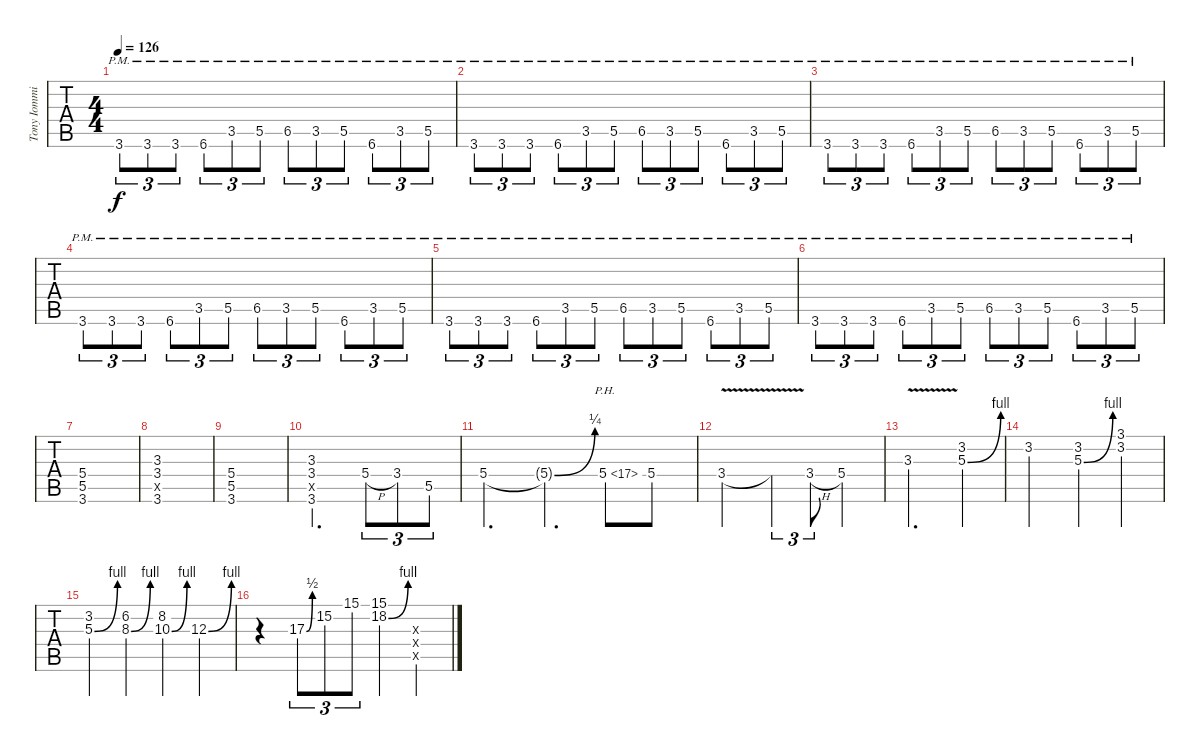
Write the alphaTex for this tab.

\track ("Tony Iommi" "Tony Iommi") {instrument distortionguitar}
\staff {tabs}
\tuning (E4 B3 G3 D3 A2 E2) {hide}
\ts (4 4)
\tempo 126
\clef g2
\ks bb
3.6{pm}.8{tu (3 2) dy f} 3.6{pm}.8{tu (3 2)} 3.6{pm}.8{tu (3 2)} 6.6{pm}.8{tu (3 2)} 3.5{pm}.8{tu (3 2)} 5.5{pm}.8{tu (3 2)} 6.5{pm}.8{tu (3 2)} 3.5{pm}.8{tu (3 2)} 5.5{pm}.8{tu (3 2)} 6.6{pm}.8{tu (3 2)} 3.5{pm}.8{tu (3 2)} 5.5{pm}.8{tu (3 2)} |
3.6{pm}.8{tu (3 2)} 3.6{pm}.8{tu (3 2)} 3.6{pm}.8{tu (3 2)} 6.6{pm}.8{tu (3 2)} 3.5{pm}.8{tu (3 2)} 5.5{pm}.8{tu (3 2)} 6.5{pm}.8{tu (3 2)} 3.5{pm}.8{tu (3 2)} 5.5{pm}.8{tu (3 2)} 6.6{pm}.8{tu (3 2)} 3.5{pm}.8{tu (3 2)} 5.5{pm}.8{tu (3 2)} |
3.6{pm}.8{tu (3 2)} 3.6{pm}.8{tu (3 2)} 3.6{pm}.8{tu (3 2)} 6.6{pm}.8{tu (3 2)} 3.5{pm}.8{tu (3 2)} 5.5{pm}.8{tu (3 2)} 6.5{pm}.8{tu (3 2)} 3.5{pm}.8{tu (3 2)} 5.5{pm}.8{tu (3 2)} 6.6{pm}.8{tu (3 2)} 3.5{pm}.8{tu (3 2)} 5.5{pm}.8{tu (3 2)} |
3.6{pm}.8{tu (3 2)} 3.6{pm}.8{tu (3 2)} 3.6{pm}.8{tu (3 2)} 6.6{pm}.8{tu (3 2)} 3.5{pm}.8{tu (3 2)} 5.5{pm}.8{tu (3 2)} 6.5{pm}.8{tu (3 2)} 3.5{pm}.8{tu (3 2)} 5.5{pm}.8{tu (3 2)} 6.6{pm}.8{tu (3 2)} 3.5{pm}.8{tu (3 2)} 5.5{pm}.8{tu (3 2)} |
3.6{pm}.8{tu (3 2)} 3.6{pm}.8{tu (3 2)} 3.6{pm}.8{tu (3 2)} 6.6{pm}.8{tu (3 2)} 3.5{pm}.8{tu (3 2)} 5.5{pm}.8{tu (3 2)} 6.5{pm}.8{tu (3 2)} 3.5{pm}.8{tu (3 2)} 5.5{pm}.8{tu (3 2)} 6.6{pm}.8{tu (3 2)} 3.5{pm}.8{tu (3 2)} 5.5{pm}.8{tu (3 2)} |
3.6{pm}.8{tu (3 2)} 3.6{pm}.8{tu (3 2)} 3.6{pm}.8{tu (3 2)} 6.6{pm}.8{tu (3 2)} 3.5{pm}.8{tu (3 2)} 5.5{pm}.8{tu (3 2)} 6.5{pm}.8{tu (3 2)} 3.5{pm}.8{tu (3 2)} 5.5{pm}.8{tu (3 2)} 6.6{pm}.8{tu (3 2)} 3.5{pm}.8{tu (3 2)} 5.5{pm}.8{tu (3 2)} |
(5.4 5.5 3.6).1 |
(3.3 3.4 0.5{x} 3.6).1 |
(5.4 5.5 3.6).1 |
(3.3 3.4 0.5{x} 3.6).2{d} 5.4{h}.8{tu (3 2)} 3.4.8{tu (3 2)} 5.5.8{tu (3 2)} |
5.4.4{d} 5.4{be (bend 0 0 60 1) t}.4{d} 5.4{ph 12}.8 5.4.8 |
3.4{v}.2 3.4{t}.4{tu (3 2)} 3.4{h}.8{tu (3 2)} 5.4.4 |
3.3{v}.2{d} (3.2 5.3{be (bend 0 0 60 4)}).4 |
3.2.2 (3.2 5.3{be (bend 0 0 60 4)}).4 (3.1 3.2).4 |
(3.2 5.3{be (bend 0 0 60 4)}).4 (6.2 8.3{be (bend 0 0 60 4)}).4 (8.2 10.3{be (bend 0 0 60 4)}).4 12.3{be (bend 0 0 60 4)}.4 |
r.4 17.3{be (bend 0 0 60 2)}.8{tu (3 2) ot 8va} 15.2.8{tu (3 2) ot 8va} 15.1.8{tu (3 2) ot 8va} (15.1 18.2{be (bend 0 0 60 4)}).4{ot 8va} (0.3{x} 0.4{x} 0.5{x}).4
